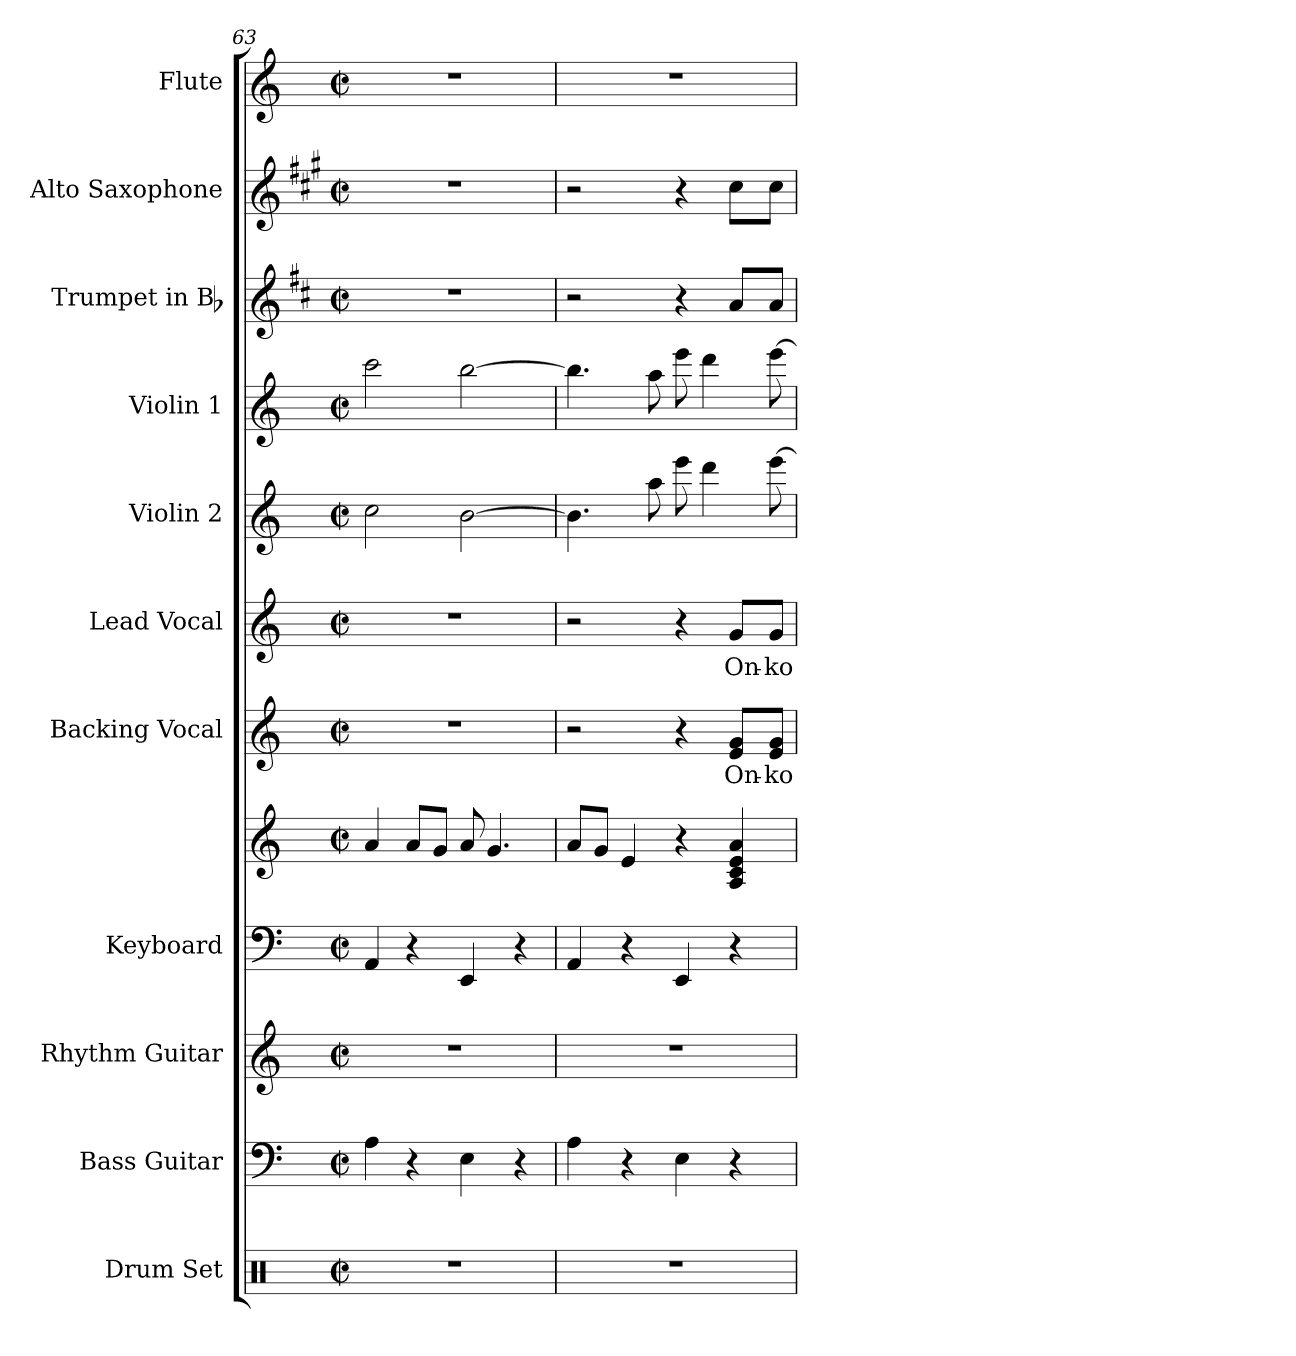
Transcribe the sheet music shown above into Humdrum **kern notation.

**kern	**kern	**kern	**kern	**kern	**kern	**text	**kern	**text	**kern	**kern	**kern	**kern	**kern
*part11	*part10	*part9	*part8	*part8	*part7	*part7	*part6	*part6	*part5	*part4	*part3	*part2	*part1
*staff12	*staff11	*staff10	*staff9	*staff8	*staff7	*staff7	*staff6	*staff6	*staff5	*staff4	*staff3	*staff2	*staff1
*I"Drum Set	*I"Bass Guitar	*I"Rhythm Guitar	*I"Keyboard	*	*I"Backing Vocal	*	*I"Lead Vocal	*	*I"Violin 2	*I"Violin 1	*I"Trumpet in Bb	*I"Alto Saxophone	*I"Flute
*I'Dr.	*I'Bass	*I'Rhy.	*I'Kbd.	*	*	*	*	*	*I'Vln. 2	*I'Vln. 1	*I'Tpt.	*I'Alto Sax.	*I'Fl.
*clefX	*clefF4	*clefG2	*clefF4	*clefG2	*clefG2	*	*clefG2	*	*clefG2	*clefG2	*clefG2	*clefG2	*clefG2
*	*ITrd7c12	*ITrd7c12	*	*	*	*	*	*	*	*	*ITrd1c2	*ITrd5c9	*
*k[]	*k[]	*k[]	*k[]	*k[]	*k[]	*	*k[]	*	*k[]	*k[]	*k[]	*k[]	*k[]
*C:	*C:	*C:	*C:	*C:	*C:	*	*C:	*	*C:	*C:	*C:	*C:	*C:
*M2/2	*M2/2	*M2/2	*M2/2	*M2/2	*M2/2	*	*M2/2	*	*M2/2	*M2/2	*M2/2	*M2/2	*M2/2
*met(c|)	*met(c|)	*met(c|)	*met(c|)	*met(c|)	*met(c|)	*	*met(c|)	*	*met(c|)	*met(c|)	*met(c|)	*met(c|)	*met(c|)
=63	=63	=63	=63	=63	=63	=63	=63	=63	=63	=63	=63	=63	=63
1r	4AAi\	1r	4AAi/	4ai/	1r	.	1r	.	2cci\	2ccci\	1r	1r	1r
.	4r	.	4r	8ai/L	.	.	.	.	.	.	.	.	.
.	.	.	.	8gi/J	.	.	.	.	.	.	.	.	.
.	4EEi\	.	4EEi/	8ai/	.	.	.	.	[>2bi\	[>2bbi\	.	.	.
.	.	.	.	4.gi/	.	.	.	.	.	.	.	.	.
.	4r	.	4r	.	.	.	.	.	.	.	.	.	.
!!LO:PB:g=z
=64	=64	=64	=64	=64	=64	=64	=64	=64	=64	=64	=64	=64	=64
1r	4AAi\	1r	4AAi/	8ai/L	2r	.	2r	.	4.bi\]	4.bbi\]	2r	2r	1r
.	.	.	.	8gi/J	.	.	.	.	.	.	.	.	.
.	4r	.	4r	4ei/	.	.	.	.	.	.	.	.	.
.	.	.	.	.	.	.	.	.	8aai\	8aai\	.	.	.
.	4EEi\	.	4EEi/	4r	4r	.	4r	.	8eeei\	8eeei\	4r	4r	.
.	.	.	.	.	.	.	.	.	4dddi\	4dddi\	.	.	.
!	!	!	!	!	!	!LO:LY:b:color=#000000	!	!	!	!	!	!	!
!	!	!	!	!	!	!	!	!LO:LY:b:color=#000000	!	!	!	!	!
.	4r	.	4r	4Ai/ 4ci 4ei 4ai	8ei/ 8giL	On-	8gi/L	On-	.	.	8gi/L	8ei\L	.
!	!	!	!	!	!	!LO:LY:b:color=#000000	!	!	!	!	!	!	!
!	!	!	!	!	!	!	!	!LO:LY:b:color=#000000	!	!	!	!	!
.	.	.	.	.	8ei/ 8giJ	-ko	8gi/J	-ko	[>8eeei\	[>8eeei\	8gi/J	8ei\J	.
=	=	=	=	=	=	=	=	=	=	=	=	=	=
*-	*-	*-	*-	*-	*-	*-	*-	*-	*-	*-	*-	*-	*-
